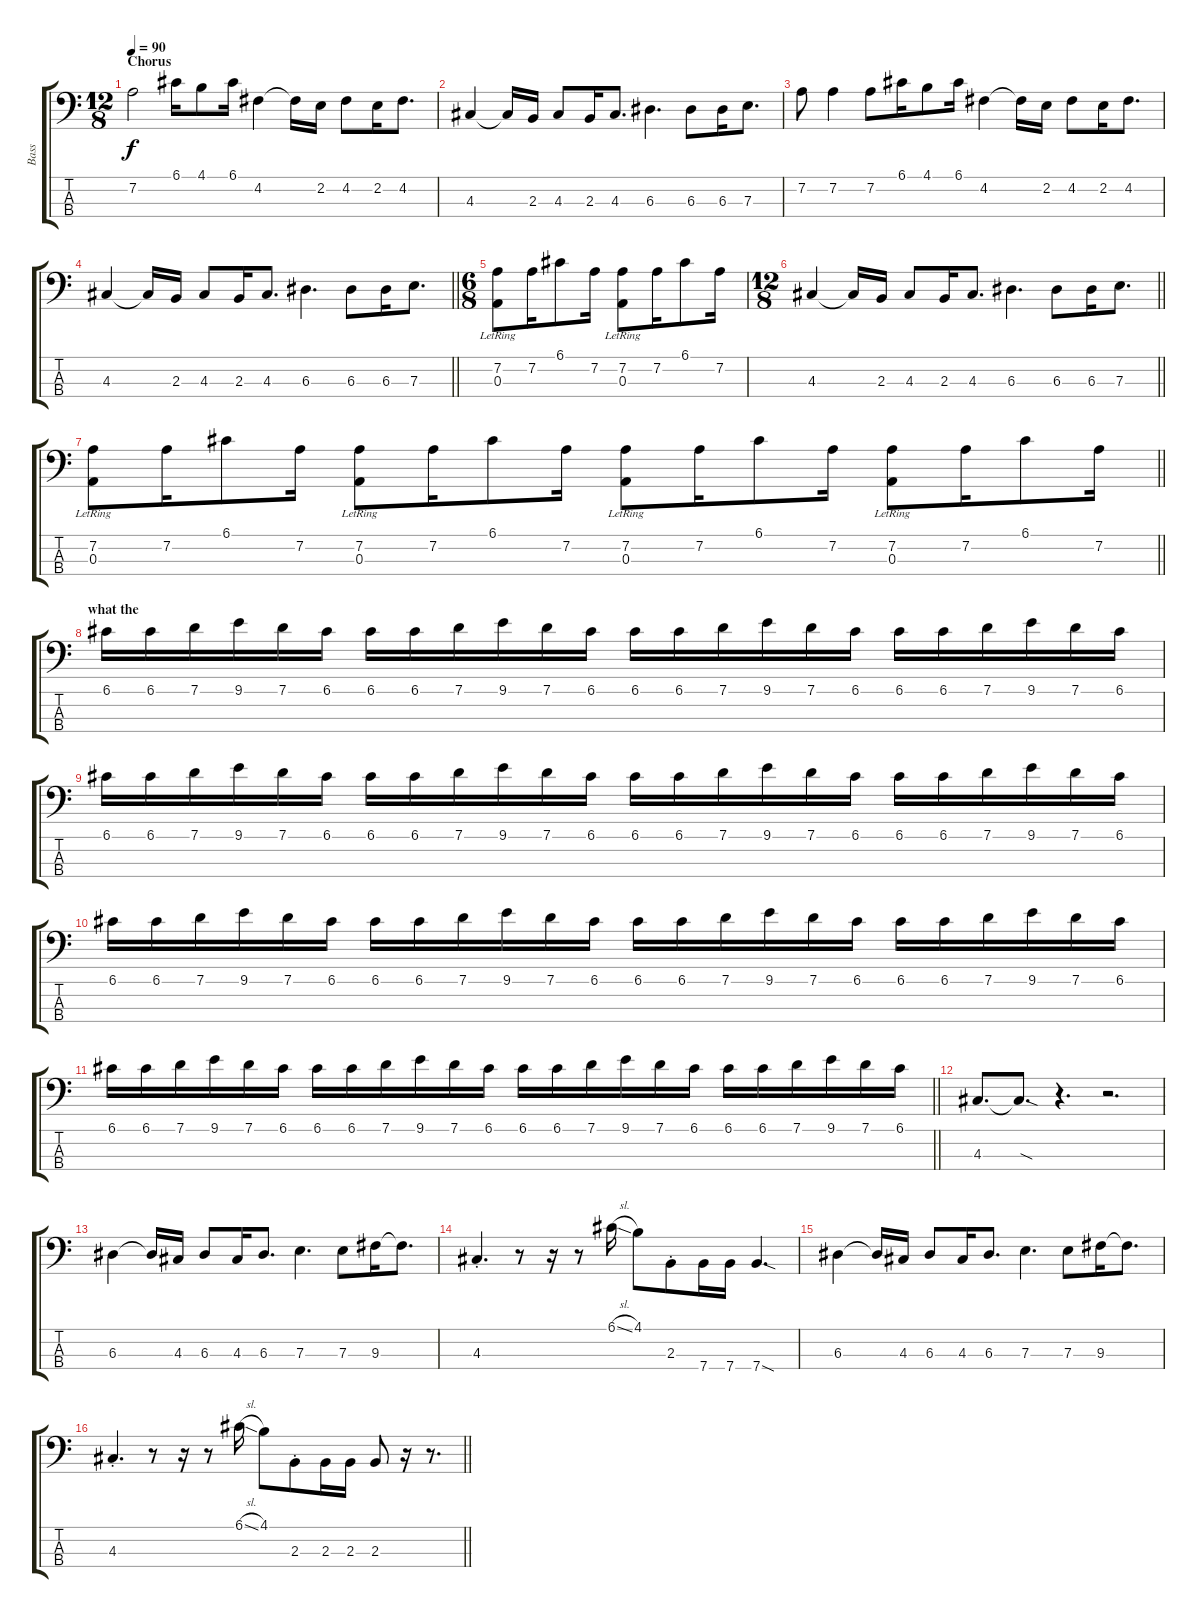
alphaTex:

\track ("Bass" "Bass") {instrument electricbassfinger}
\staff {score tabs}
\tuning (G2 D2 A1 E1) {hide}
\ts (12 8)
\section ("" "Chorus")
\tempo 90
\clef f4
\ks c
7.2.2{dy f} 6.1.16 4.1.8 6.1.16 4.2.4 4.2{t}.16 2.2.16 4.2.8 2.2.16 4.2.8{d} |
4.3.4 4.3{t}.16 2.3.16 4.3.8 2.3.16 4.3.8{d} 6.3.4{d} 6.3.8 6.3.16 7.3.8{d} |
7.2.8 7.2.4 7.2.8 6.1.16 4.1.8 6.1.16 4.2.4 4.2{t}.16 2.2.16 4.2.8 2.2.16 4.2.8{d} |
\barLineRight lightlight
4.3.4 4.3{t}.16 2.3.16 4.3.8 2.3.16 4.3.8{d} 6.3.4{d} 6.3.8 6.3.16 7.3.8{d} |
\ts (6 8)
\section ("" "")
(7.2 0.3{lr}).8 7.2.16 6.1.8 7.2.16 (7.2 0.3{lr}).8 7.2.16 6.1.8 7.2.16 |
\ts (12 8)
\barLineRight lightlight
4.3.4 4.3{t}.16 2.3.16 4.3.8 2.3.16 4.3.8{d} 6.3.4{d} 6.3.8 6.3.16 7.3.8{d} |
\barLineRight lightlight
(7.2 0.3{lr}).8 7.2.16 6.1.8 7.2.16 (7.2 0.3{lr}).8 7.2.16 6.1.8 7.2.16 (7.2 0.3{lr}).8 7.2.16 6.1.8 7.2.16 (7.2 0.3{lr}).8 7.2.16 6.1.8 7.2.16 |
\section ("" "what the")
6.1.16 6.1.16 7.1.16 9.1.16 7.1.16 6.1.16 6.1.16 6.1.16 7.1.16 9.1.16 7.1.16 6.1.16 6.1.16 6.1.16 7.1.16 9.1.16 7.1.16 6.1.16 6.1.16 6.1.16 7.1.16 9.1.16 7.1.16 6.1.16 |
6.1.16 6.1.16 7.1.16 9.1.16 7.1.16 6.1.16 6.1.16 6.1.16 7.1.16 9.1.16 7.1.16 6.1.16 6.1.16 6.1.16 7.1.16 9.1.16 7.1.16 6.1.16 6.1.16 6.1.16 7.1.16 9.1.16 7.1.16 6.1.16 |
6.1.16 6.1.16 7.1.16 9.1.16 7.1.16 6.1.16 6.1.16 6.1.16 7.1.16 9.1.16 7.1.16 6.1.16 6.1.16 6.1.16 7.1.16 9.1.16 7.1.16 6.1.16 6.1.16 6.1.16 7.1.16 9.1.16 7.1.16 6.1.16 |
\barLineRight lightlight
6.1.16 6.1.16 7.1.16 9.1.16 7.1.16 6.1.16 6.1.16 6.1.16 7.1.16 9.1.16 7.1.16 6.1.16 6.1.16 6.1.16 7.1.16 9.1.16 7.1.16 6.1.16 6.1.16 6.1.16 7.1.16 9.1.16 7.1.16 6.1.16 |
\section ("" "")
4.3.8{d} 4.3{sod t}.8{d} r.4{d} r.2{d} |
6.3.4 6.3{t}.16 4.3.16 6.3.8 4.3.16 6.3.8{d} 7.3.4{d} 7.3.8 9.3.16 9.3{t}.8{d} |
4.3{st}.4{d} r.8 r.16 r.8 6.1{sl}.16 4.1.8 2.3{st}.8 7.4.16 7.4.16 7.4{sod}.4{d} |
6.3.4 6.3{t}.16 4.3.16 6.3.8 4.3.16 6.3.8{d} 7.3.4{d} 7.3.8 9.3.16 9.3{t}.8{d} |
\barLineRight lightlight
4.3{st}.4{d} r.8 r.16 r.8 6.1{sl}.16 4.1.8 2.3{st}.8 2.3.16 2.3.16 2.3.8 r.16 r.8{d}
